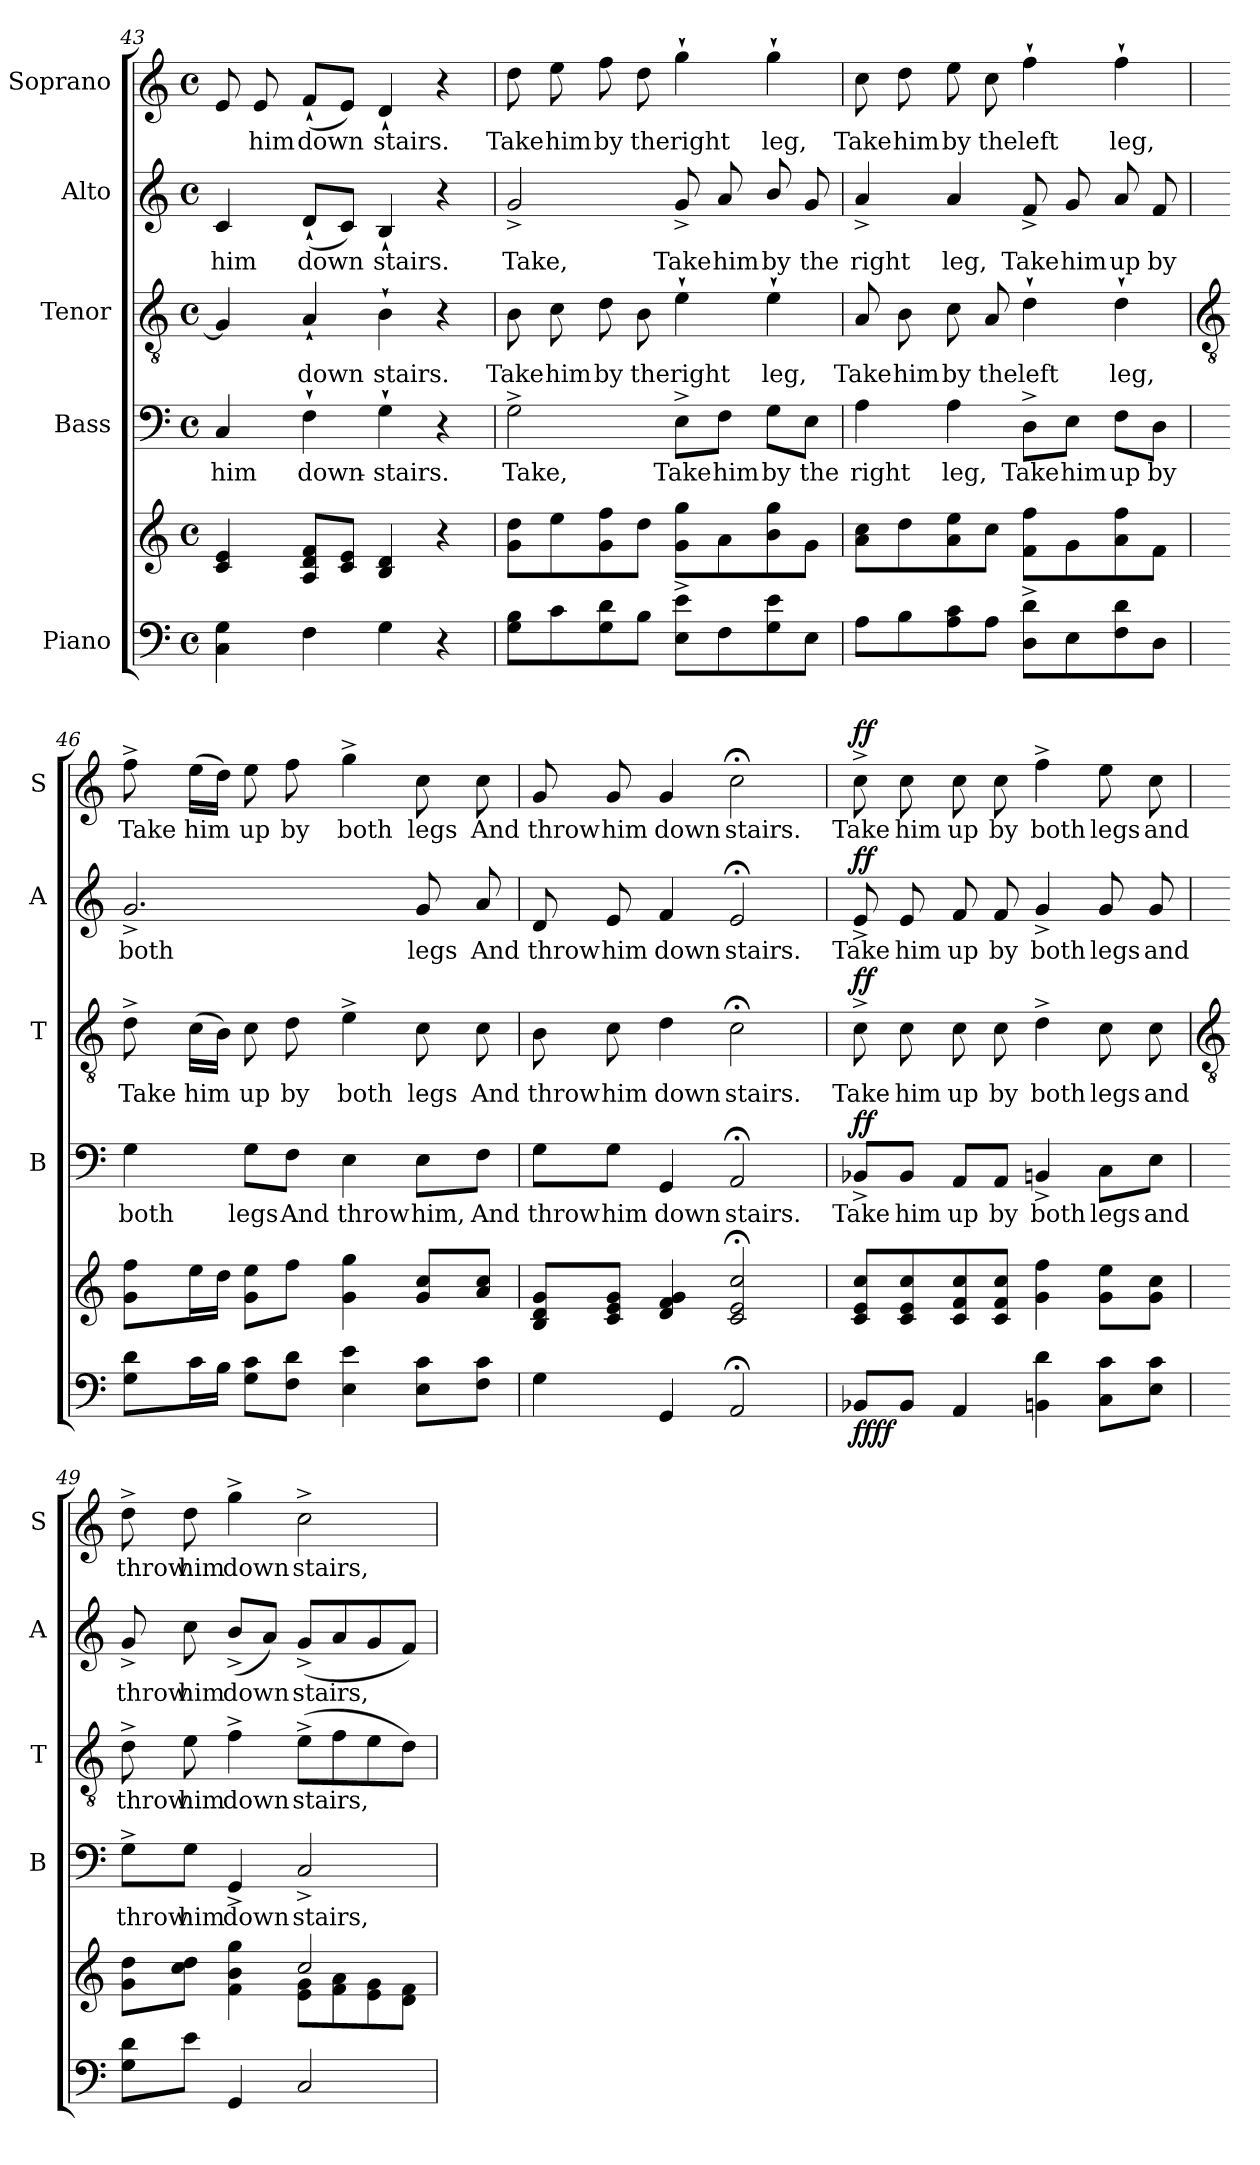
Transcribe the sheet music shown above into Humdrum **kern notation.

**kern	**kern	**dynam	**kern	**text	**dynam	**kern	**text	**dynam	**kern	**text	**dynam	**kern	**text	**dynam
*part5	*part5	*part5	*part4	*part4	*part4	*part3	*part3	*part3	*part2	*part2	*part2	*part1	*part1	*part1
*staff6	*staff5	*staff5/6	*staff4	*staff4	*staff4	*staff3	*staff3	*staff3	*staff2	*staff2	*staff2	*staff1	*staff1	*staff1
*I"Piano	*	*	*I"Bass	*	*	*I"Tenor	*	*	*I"Alto	*	*	*I"Soprano	*	*
*	*	*	*I'B	*	*	*I'T	*	*	*I'A	*	*	*I'S	*	*
*clefF4	*clefG2	*	*clefF4	*	*	*clefGv2	*	*	*clefG2	*	*	*clefG2	*	*
*k[]	*k[]	*	*k[]	*	*	*k[]	*	*	*k[]	*	*	*k[]	*	*
*C:	*C:	*	*C:	*	*	*C:	*	*	*C:	*	*	*C:	*	*
*M4/4	*M4/4	*	*M4/4	*	*	*M4/4	*	*	*M4/4	*	*	*M4/4	*	*
*met(c)	*met(c)	*	*met(c)	*	*	*met(c)	*	*	*met(c)	*	*	*met(c)	*	*
=43	=43	=43	=43	=43	=43	=43	=43	=43	=43	=43	=43	=43	=43	=43
!	!	!	!	!LO:LY:b	!	!	!	!	!	!LO:LY:b	!	!	!	!
4C 4G	4c 4e	.	4C	him	.	4G]	.	.	4c	him	.	8e	.	.
!	!	!	!	!	!	!	!	!	!	!	!	!	!LO:LY:b	!
.	.	.	.	.	.	.	.	.	.	.	.	8e	him	.
!	!	!	!	!LO:LY:b	!	!	!LO:LY:b	!	!	!LO:LY:b	!	!	!LO:LY:b	!
4F	8A 8d 8fL	.	4F`	down-	.	4A`	down	.	(<8d`L	down	.	(<8f`L	down	.
.	8c 8eJ	.	.	.	.	.	.	.	8cJ)	.	.	8eJ)	.	.
!	!	!	!	!LO:LY:b	!	!	!LO:LY:b	!	!	!LO:LY:b	!	!	!LO:LY:b	!
4G	4B 4d	.	4G`	-stairs.	.	4B`	stairs.	.	4B`	stairs.	.	4d`	stairs.	.
4r	4r	.	4r	.	.	4r	.	.	4r	.	.	4r	.	.
=44	=44	=44	=44	=44	=44	=44	=44	=44	=44	=44	=44	=44	=44	=44
!	!	!	!	!LO:LY:b	!	!	!LO:LY:b	!	!	!LO:LY:b	!	!	!LO:LY:b	!
8G 8BL	8g 8ddL	.	2G^	Take,	.	8B	Take	.	2g^	Take,	.	8dd	Take	.
!	!	!	!	!	!	!	!LO:LY:b	!	!	!	!	!	!LO:LY:b	!
8c	8ee	.	.	.	.	8c	him	.	.	.	.	8ee	him	.
!	!	!	!	!	!	!	!LO:LY:b	!	!	!	!	!	!LO:LY:b	!
8G 8d	8g 8ff	.	.	.	.	8d	by	.	.	.	.	8ff	by	.
!	!	!	!	!	!	!	!LO:LY:b	!	!	!	!	!	!LO:LY:b	!
8BJ	8ddJ	.	.	.	.	8B	the	.	.	.	.	8dd	the	.
!	!	!	!	!LO:LY:b	!	!	!LO:LY:b	!	!	!LO:LY:b	!	!	!LO:LY:b	!
8E^ 8e^L	8g 8ggL	.	8E^\L	Take	.	4e`	right	.	8g^	Take	.	4gg`	right	.
!	!	!	!	!LO:LY:b	!	!	!	!	!	!LO:LY:b	!	!	!	!
8F	8a	.	8F\J	him	.	.	.	.	8a	him	.	.	.	.
!	!	!	!	!LO:LY:b	!	!	!LO:LY:b	!	!	!LO:LY:b	!	!	!LO:LY:b	!
8G 8e	8b 8gg	.	8G\L	by	.	4e`	leg,	.	8b/	by	.	4gg`	leg,	.
!	!	!	!	!LO:LY:b	!	!	!	!	!	!LO:LY:b	!	!	!	!
8EJ	8gJ	.	8E\J	the	.	.	.	.	8g	the	.	.	.	.
=45	=45	=45	=45	=45	=45	=45	=45	=45	=45	=45	=45	=45	=45	=45
!	!	!	!	!LO:LY:b	!	!	!LO:LY:b	!	!	!LO:LY:b	!	!	!LO:LY:b	!
8AL	8a 8ccL	.	4A	right	.	8A	Take	.	4a^	right	.	8cc	Take	.
!	!	!	!	!	!	!	!LO:LY:b	!	!	!	!	!	!LO:LY:b	!
8B	8dd	.	.	.	.	8B	him	.	.	.	.	8dd	him	.
!	!	!	!	!LO:LY:b	!	!	!LO:LY:b	!	!	!LO:LY:b	!	!	!LO:LY:b	!
8A 8c	8a 8ee	.	4A	leg,	.	8c	by	.	4a	leg,	.	8ee	by	.
!	!	!	!	!	!	!	!LO:LY:b	!	!	!	!	!	!LO:LY:b	!
8AJ	8ccJ	.	.	.	.	8A	the	.	.	.	.	8cc	the	.
!	!	!	!	!LO:LY:b	!	!	!LO:LY:b	!	!	!LO:LY:b	!	!	!LO:LY:b	!
8D^ 8d^L	8f 8ffL	.	8D^\L	Take	.	4d`	left	.	8f^	Take	.	4ff`	left	.
!	!	!	!	!LO:LY:b	!	!	!	!	!	!LO:LY:b	!	!	!	!
8E	8g	.	8E\J	him	.	.	.	.	8g	him	.	.	.	.
!	!	!	!	!LO:LY:b	!	!	!LO:LY:b	!	!	!LO:LY:b	!	!	!LO:LY:b	!
8F 8d	8a 8ff	.	8F\L	up	.	4d`	leg,	.	8a	up	.	4ff`	leg,	.
!	!	!	!	!LO:LY:b	!	!	!	!	!	!LO:LY:b	!	!	!	!
8DJ	8fJ	.	8D\J	by	.	.	.	.	8f	by	.	.	.	.
!!LO:LB:g=z
=46	=46	=46	=46	=46	=46	=46	=46	=46	=46	=46	=46	=46	=46	=46
*	*	*	*	*	*	*clefGv2	*	*	*	*	*	*	*	*
!	!	!	!	!LO:LY:b	!	!	!LO:LY:b	!	!	!LO:LY:b	!	!	!LO:LY:b	!
8G 8dL	8g 8ffL	.	4G	both	.	8d^	Take	.	2.g^	both	.	8ff^	Take	.
!	!	!	!	!	!	!	!LO:LY:b	!	!	!	!	!	!LO:LY:b	!
16cL	16eeL	.	.	.	.	(>16cLL	him	.	.	.	.	(>16eeLL	him	.
16BJJ	16ddJJ	.	.	.	.	16BJJ)	.	.	.	.	.	16ddJJ)	.	.
!	!	!	!	!LO:LY:b	!	!	!LO:LY:b	!	!	!	!	!	!LO:LY:b	!
8G 8cL	8g 8eeL	.	8G\L	legs	.	8c	up	.	.	.	.	8ee	up	.
!	!	!	!	!LO:LY:b	!	!	!LO:LY:b	!	!	!	!	!	!LO:LY:b	!
8F 8dJ	8ffJ	.	8F\J	And	.	8d	by	.	.	.	.	8ff	by	.
!	!	!	!	!LO:LY:b	!	!	!LO:LY:b	!	!	!	!	!	!LO:LY:b	!
4E 4e	4g 4gg	.	4E	throw	.	4e^	both	.	.	.	.	4gg^	both	.
!	!	!	!	!LO:LY:b	!	!	!LO:LY:b	!	!	!LO:LY:b	!	!	!LO:LY:b	!
8E 8cL	8g 8ccL	.	8E\L	him,	.	8c	legs	.	8g	legs	.	8cc	legs	.
!	!	!	!	!LO:LY:b	!	!	!LO:LY:b	!	!	!LO:LY:b	!	!	!LO:LY:b	!
8F 8cJ	8a 8ccJ	.	8F\J	And	.	8c	And	.	8a	And	.	8cc	And	.
=47	=47	=47	=47	=47	=47	=47	=47	=47	=47	=47	=47	=47	=47	=47
!	!	!	!	!LO:LY:b	!	!	!LO:LY:b	!	!	!LO:LY:b	!	!	!LO:LY:b	!
4G	8B 8d 8gL	.	8G\L	throw	.	8B	throw	.	8d	throw	.	8g	throw	.
!	!	!	!	!LO:LY:b	!	!	!LO:LY:b	!	!	!LO:LY:b	!	!	!LO:LY:b	!
.	8c 8e 8gJ	.	8G\J	him	.	8c	him	.	8e	him	.	8g	him	.
!	!	!	!	!LO:LY:b	!	!	!LO:LY:b	!	!	!LO:LY:b	!	!	!LO:LY:b	!
4GG	4d 4f 4g	.	4GG	down	.	4d	down	.	4f	down	.	4g	down	.
!	!	!	!	!LO:LY:b	!	!	!LO:LY:b	!	!	!LO:LY:b	!	!	!LO:LY:b	!
2AA;	2c;< 2e;< 2cc;<	.	2AA;<	stairs.	.	2c;<	stairs.	.	2e;<	stairs.	.	2cc;<	stairs.	.
=48	=48	=48	=48	=48	=48	=48	=48	=48	=48	=48	=48	=48	=48	=48
!	!	!LO:DY:b=2	!	!LO:LY:b	!	!	!LO:LY:b	!	!	!LO:LY:b	!	!	!LO:LY:b	!
!	!	!LO:DY:n=1:b	!	!	!LO:DY:b	!	!	!LO:DY:b	!	!	!LO:DY:b	!	!	!LO:DY:b
8BB-XL	8c 8e 8ccL	ff ff	8BB-X^/L	Take	ff	8c^	Take	ff	8e^	Take	ff	8cc^	Take	ff
!	!	!	!	!LO:LY:b	!	!	!LO:LY:b	!	!	!LO:LY:b	!	!	!LO:LY:b	!
8BB-J	8c 8e 8cc	.	8BB-/J	him	.	8c	him	.	8e	him	.	8cc	him	.
!	!	!	!	!LO:LY:b	!	!	!LO:LY:b	!	!	!LO:LY:b	!	!	!LO:LY:b	!
4AA	8c 8f 8cc	.	8AA/L	up	.	8c	up	.	8f	up	.	8cc	up	.
!	!	!	!	!LO:LY:b	!	!	!LO:LY:b	!	!	!LO:LY:b	!	!	!LO:LY:b	!
.	8c 8f 8ccJ	.	8AA/J	by	.	8c	by	.	8f	by	.	8cc	by	.
!	!	!	!	!LO:LY:b	!	!	!LO:LY:b	!	!	!LO:LY:b	!	!	!LO:LY:b	!
4BBn 4d	4g 4ff	.	4BBn^	both	.	4d^	both	.	4g^	both	.	4ff^	both	.
!	!	!	!	!LO:LY:b	!	!	!LO:LY:b	!	!	!LO:LY:b	!	!	!LO:LY:b	!
8C 8cL	8g 8eeL	.	8C\L	legs	.	8c	legs	.	8g	legs	.	8ee	legs	.
!	!	!	!	!LO:LY:b	!	!	!LO:LY:b	!	!	!LO:LY:b	!	!	!LO:LY:b	!
8E 8cJ	8g 8ccJ	.	8E\J	and	.	8c	and	.	8g	and	.	8cc	and	.
!!LO:LB:g=z
=49	=49	=49	=49	=49	=49	=49	=49	=49	=49	=49	=49	=49	=49	=49
*	*	*	*	*	*	*clefGv2	*	*	*	*	*	*	*	*
*	*^	*	*	*	*	*	*	*	*	*	*	*	*	*
!	!	!	!	!	!LO:LY:b	!	!	!LO:LY:b	!	!	!LO:LY:b	!	!	!LO:LY:b	!
8G 8dL	8g 8ddL	2ryy	.	8G^\L	throw	.	8d^	throw	.	8g^	throw	.	8dd^	throw	.
!	!	!	!	!	!LO:LY:b	!	!	!LO:LY:b	!	!	!LO:LY:b	!	!	!LO:LY:b	!
8eJ	8cc 8ddJ	.	.	8G\J	him	.	8e	him	.	8cc	him	.	8dd	him	.
!	!	!	!	!	!LO:LY:b	!	!	!LO:LY:b	!	!	!LO:LY:b	!	!	!LO:LY:b	!
4GG	4f 4b 4gg	.	.	4GG^	down	.	4f^	down	.	(<8b^L	down	.	4gg^	down	.
.	.	.	.	.	.	.	.	.	.	8aJ)	.	.	.	.	.
!	!	!	!	!	!LO:LY:b	!	!	!LO:LY:b	!	!	!LO:LY:b	!	!	!LO:LY:b	!
2C	2cc/	8e\ 8g\L	.	2C^	stairs,	.	(>8e^L	stairs,	.	(<8g^L	stairs,	.	2cc^	stairs,	.
.	.	8f\ 8a\	.	.	.	.	8f	.	.	8a	.	.	.	.	.
.	.	8e\ 8g\	.	.	.	.	8e	.	.	8g	.	.	.	.	.
.	.	8d\ 8f\J	.	.	.	.	8dJ)	.	.	8fJ)	.	.	.	.	.
*	*v	*v	*	*	*	*	*	*	*	*	*	*	*	*	*
=	=	=	=	=	=	=	=	=	=	=	=	=	=	=
*-	*-	*-	*-	*-	*-	*-	*-	*-	*-	*-	*-	*-	*-	*-
